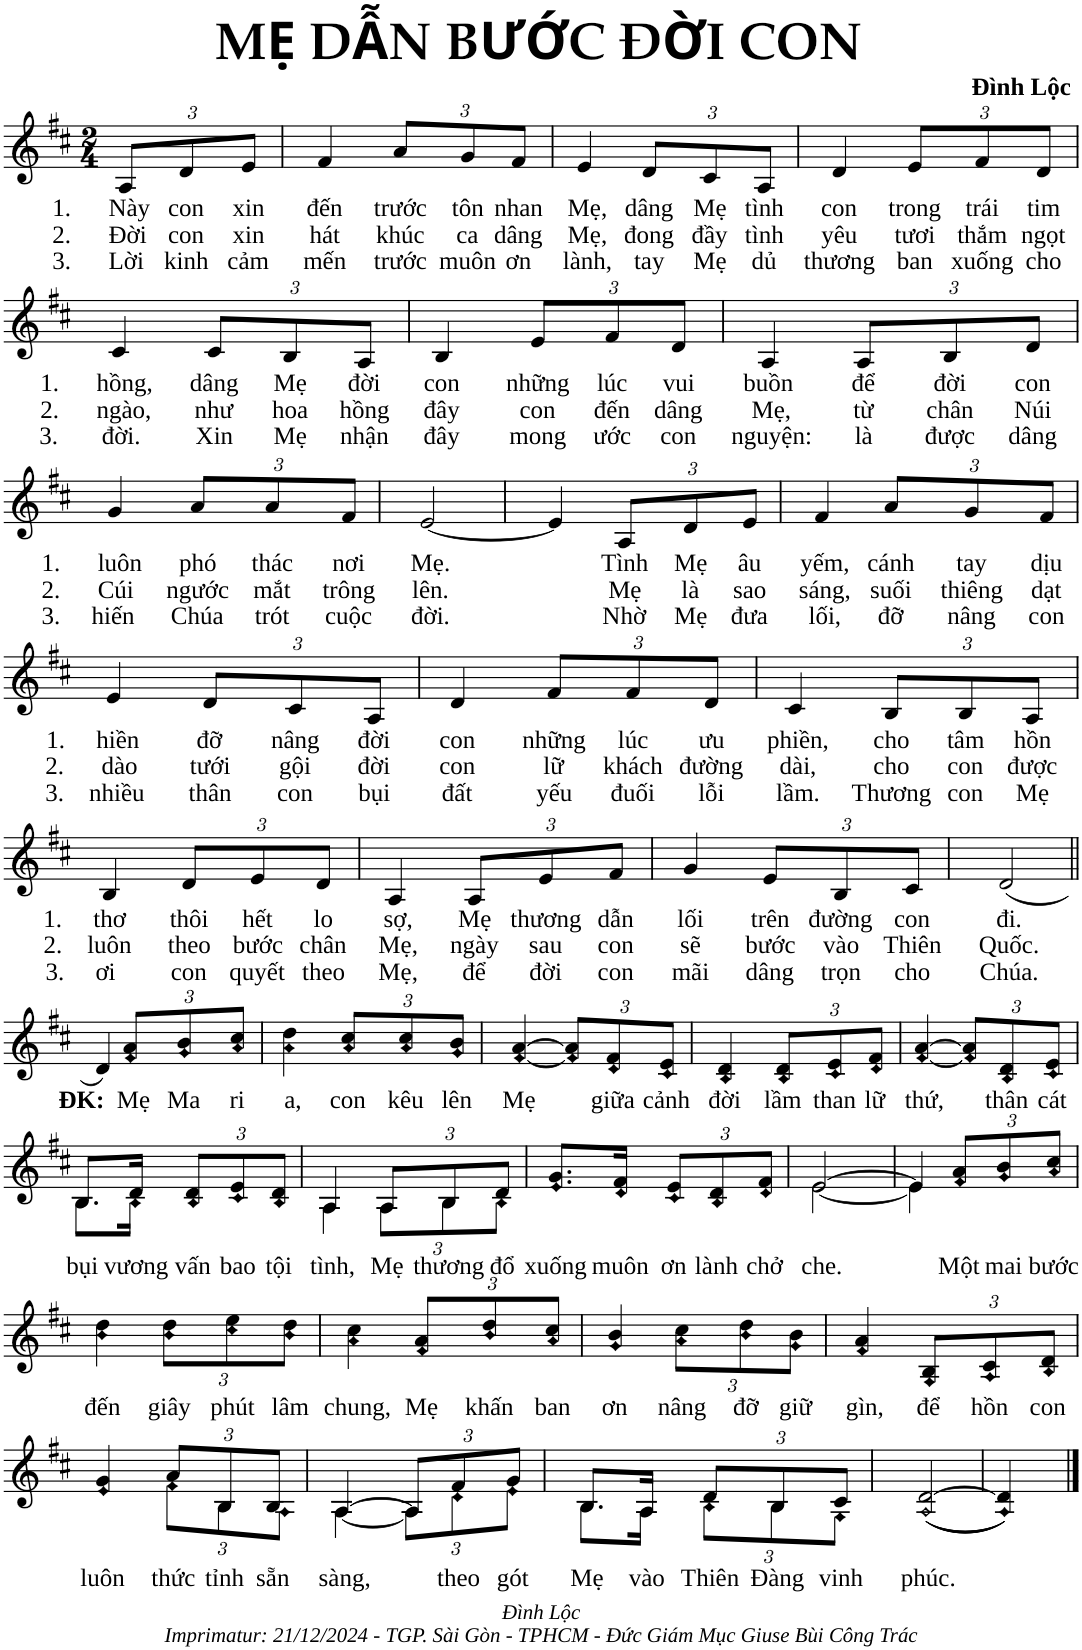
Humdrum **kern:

**kern	**text	**text	**text
*part1	*part1	*part1	*part1
*staff1	*staff1	*staff1	*staff1
*I"Piano	*	*	*
*I'Pno.	*	*	*
*clefG2	*	*	*
*k[f#c#]	*	*	*
*M2/4	*	*	*
*Xbrackettup	*	*	*
=1	=1	=1	=1
!	!LO:LY:b	!LO:LY:b	!LO:LY:b
12A/L	1. Này	2. Đời	3. Lời
!	!LO:LY:b	!LO:LY:b	!LO:LY:b
12d/	con	con	kinh
!	!LO:LY:b	!LO:LY:b	!LO:LY:b
12e/J	xin	xin	cảm
=2	=2	=2	=2
!	!LO:LY:b	!LO:LY:b	!LO:LY:b
4f#/	đến	hát	mến
!	!LO:LY:b	!LO:LY:b	!LO:LY:b
12a/L	trước	khúc	trước
!	!LO:LY:b	!LO:LY:b	!LO:LY:b
12g/	tôn	ca	muôn
!	!LO:LY:b	!LO:LY:b	!LO:LY:b
12f#/J	nhan	dâng	ơn
=3	=3	=3	=3
!	!LO:LY:b	!LO:LY:b	!LO:LY:b
4e/	Mẹ,	Mẹ,	lành,
!	!LO:LY:b	!LO:LY:b	!LO:LY:b
12d/L	dâng	đong	tay
!	!LO:LY:b	!LO:LY:b	!LO:LY:b
12c#/	Mẹ	đầy	Mẹ
!	!LO:LY:b	!LO:LY:b	!LO:LY:b
12A/J	tình	tình	dủ
=4	=4	=4	=4
!	!LO:LY:b	!LO:LY:b	!LO:LY:b
4d/	con	yêu	thương
!	!LO:LY:b	!LO:LY:b	!LO:LY:b
12e/L	trong	tươi	ban
!	!LO:LY:b	!LO:LY:b	!LO:LY:b
12f#/	trái	thắm	xuống
!	!LO:LY:b	!LO:LY:b	!LO:LY:b
12d/J	tim	ngọt	cho
!!LO:LB:g=z
=5	=5	=5	=5
!	!LO:LY:b	!LO:LY:b	!LO:LY:b
4c#/	1. hồng,	2. ngào,	3. đời.
!	!LO:LY:b	!LO:LY:b	!LO:LY:b
12c#/L	dâng	như	Xin
!	!LO:LY:b	!LO:LY:b	!LO:LY:b
12B/	Mẹ	hoa	Mẹ
!	!LO:LY:b	!LO:LY:b	!LO:LY:b
12A/J	đời	hồng	nhận
=6	=6	=6	=6
!	!LO:LY:b	!LO:LY:b	!LO:LY:b
4B/	con	đây	đây
!	!LO:LY:b	!LO:LY:b	!LO:LY:b
12e/L	những	con	mong
!	!LO:LY:b	!LO:LY:b	!LO:LY:b
12f#/	lúc	đến	ước
!	!LO:LY:b	!LO:LY:b	!LO:LY:b
12d/J	vui	dâng	con
=7	=7	=7	=7
!	!LO:LY:b	!LO:LY:b	!LO:LY:b
4A/	buồn	Mẹ,	nguyện:
!	!LO:LY:b	!LO:LY:b	!LO:LY:b
12A/L	để	từ	là
!	!LO:LY:b	!LO:LY:b	!LO:LY:b
12B/	đời	chân	được
!	!LO:LY:b	!LO:LY:b	!LO:LY:b
12d/J	con	Núi	dâng
!!LO:LB:g=z
=8	=8	=8	=8
!	!LO:LY:b	!LO:LY:b	!LO:LY:b
4g/	1. luôn	2. Cúi	3. hiến
!	!LO:LY:b	!LO:LY:b	!LO:LY:b
12a/L	phó	ngước	Chúa
!	!LO:LY:b	!LO:LY:b	!LO:LY:b
12a/	thác	mắt	trót
!	!LO:LY:b	!LO:LY:b	!LO:LY:b
12f#/J	nơi	trông	cuộc
=9	=9	=9	=9
!	!LO:LY:b	!LO:LY:b	!LO:LY:b
[2e/	Mẹ.	lên.	đời.
=10	=10	=10	=10
4e/]	.	.	.
!	!LO:LY:b	!LO:LY:b	!LO:LY:b
12A/L	Tình	Mẹ	Nhờ
!	!LO:LY:b	!LO:LY:b	!LO:LY:b
12d/	Mẹ	là	Mẹ
!	!LO:LY:b	!LO:LY:b	!LO:LY:b
12e/J	âu	sao	đưa
=11	=11	=11	=11
!	!LO:LY:b	!LO:LY:b	!LO:LY:b
4f#/	yếm,	sáng,	lối,
!	!LO:LY:b	!LO:LY:b	!LO:LY:b
12a/L	cánh	suối	đỡ
!	!LO:LY:b	!LO:LY:b	!LO:LY:b
12g/	tay	thiêng	nâng
!	!LO:LY:b	!LO:LY:b	!LO:LY:b
12f#/J	dịu	dạt	con
!!LO:LB:g=z
=12	=12	=12	=12
!	!LO:LY:b	!LO:LY:b	!LO:LY:b
4e/	1. hiền	2. dào	3. nhiều
!	!LO:LY:b	!LO:LY:b	!LO:LY:b
12d/L	đỡ	tưới	thân
!	!LO:LY:b	!LO:LY:b	!LO:LY:b
12c#/	nâng	gội	con
!	!LO:LY:b	!LO:LY:b	!LO:LY:b
12A/J	đời	đời	bụi
=13	=13	=13	=13
!	!LO:LY:b	!LO:LY:b	!LO:LY:b
4d/	con	con	đất
!	!LO:LY:b	!LO:LY:b	!LO:LY:b
12f#/L	những	lữ	yếu
!	!LO:LY:b	!LO:LY:b	!LO:LY:b
12f#/	lúc	khách	đuối
!	!LO:LY:b	!LO:LY:b	!LO:LY:b
12d/J	ưu	đường	lỗi
=14	=14	=14	=14
!	!LO:LY:b	!LO:LY:b	!LO:LY:b
4c#/	phiền,	dài,	lầm.
!	!LO:LY:b	!LO:LY:b	!LO:LY:b
12B/L	cho	cho	Thương
!	!LO:LY:b	!LO:LY:b	!LO:LY:b
12B/	tâm	con	con
!	!LO:LY:b	!LO:LY:b	!LO:LY:b
12A/J	hồn	được	Mẹ
!!LO:LB:g=z
=15	=15	=15	=15
!	!LO:LY:b	!LO:LY:b	!LO:LY:b
4B/	1. thơ	2. luôn	3. ơi
!	!LO:LY:b	!LO:LY:b	!LO:LY:b
12d/L	thôi	theo	con
!	!LO:LY:b	!LO:LY:b	!LO:LY:b
12e/	hết	bước	quyết
!	!LO:LY:b	!LO:LY:b	!LO:LY:b
12d/J	lo	chân	theo
=16	=16	=16	=16
!	!LO:LY:b	!LO:LY:b	!LO:LY:b
4A/	sợ,	Mẹ,	Mẹ,
!	!LO:LY:b	!LO:LY:b	!LO:LY:b
12A/L	Mẹ	ngày	để
!	!LO:LY:b	!LO:LY:b	!LO:LY:b
12e/	thương	sau	đời
!	!LO:LY:b	!LO:LY:b	!LO:LY:b
12f#/J	dẫn	con	con
=17	=17	=17	=17
!	!LO:LY:b	!LO:LY:b	!LO:LY:b
4g/	lối	sẽ	mãi
!	!LO:LY:b	!LO:LY:b	!LO:LY:b
12e/L	trên	bước	dâng
!	!LO:LY:b	!LO:LY:b	!LO:LY:b
12B/	đường	vào	trọn
!	!LO:LY:b	!LO:LY:b	!LO:LY:b
12c#/J	con	Thiên	cho
=18	=18	=18	=18
!	!LO:LY:b	!LO:LY:b	!LO:LY:b
(2d/	đi.	Quốc.	Chúa.
!!LO:LB:g=z
=19||	=19||	=19||	=19||
4d/)	.	.	.
!	!LO:LY:b	!	!
12f#/ 12a/L	ĐK: Mẹ	.	.
!	!LO:LY:b	!	!
12g/ 12b/	Ma	.	.
!	!LO:LY:b	!	!
12a/ 12cc#/J	ri	.	.
=20	=20	=20	=20
!	!LO:LY:b	!	!
4a\ 4dd\	a,	.	.
!	!LO:LY:b	!	!
12a/ 12cc#/L	con	.	.
!	!LO:LY:b	!	!
12a/ 12cc#/	kêu	.	.
!	!LO:LY:b	!	!
12g/ 12b/J	lên	.	.
=21	=21	=21	=21
!	!LO:LY:b	!	!
[4f#/ [4a/	Mẹ	.	.
12f#/] 12a/]L	.	.	.
!	!LO:LY:b	!	!
12d/ 12f#/	giữa	.	.
!	!LO:LY:b	!	!
12c#/ 12e/J	cảnh	.	.
=22	=22	=22	=22
!	!LO:LY:b	!	!
4B/ 4d/	đời	.	.
!	!LO:LY:b	!	!
12B/ 12d/L	lầm	.	.
!	!LO:LY:b	!	!
12c#/ 12e/	than	.	.
!	!LO:LY:b	!	!
12d/ 12f#/J	lữ	.	.
=23	=23	=23	=23
!	!LO:LY:b	!	!
[4f#/ [4a/	thứ,	.	.
12f#/] 12a/]L	.	.	.
!	!LO:LY:b	!	!
12B/ 12d/	thân	.	.
!	!LO:LY:b	!	!
12c#/ 12e/J	cát	.	.
!!LO:LB:g=z
=24	=24	=24	=24
!	!LO:LY:b	!	!
*^	*	*	*
8.B/L	8.B\L	bụi	.	.
!	!	!LO:LY:b	!	!
16d/Jk	16B\Jk	vương	.	.
!	!	!LO:LY:b	!	!
12B/ 12d/L	4ryy	vấn	.	.
!	!	!LO:LY:b	!	!
12c#/ 12e/	.	bao	.	.
!	!	!LO:LY:b	!	!
12B/ 12d/J	.	tội	.	.
=25	=25	=25	=25	=25
!	!	!LO:LY:b	!	!
4A/	4A\	tình,	.	.
!	!	!LO:LY:b	!	!
12A/L	12A\L	Mẹ	.	.
!	!	!LO:LY:b	!	!
12B/	12B\	thương	.	.
!	!	!LO:LY:b	!	!
12d/J	12B\J	đổ	.	.
=26	=26	=26	=26	=26
!	!	!LO:LY:b	!	!
*v	*v	*	*	*
8.e/ 8.g/L	xuống	.	.
!	!LO:LY:b	!	!
16d/ 16f#/Jk	muôn	.	.
!	!LO:LY:b	!	!
12c#/ 12e/L	ơn	.	.
!	!LO:LY:b	!	!
12B/ 12d/	lành	.	.
!	!LO:LY:b	!	!
12d/ 12f#/J	chở	.	.
=27	=27	=27	=27
!	!LO:LY:b	!	!
*^	*	*	*
[2e/	[2e\	che.	.	.
=28	=28	=28	=28	=28
4e/]	4e\]	.	.	.
!	!	!LO:LY:b	!	!
12f#/ 12a/L	4ryy	Một	.	.
!	!	!LO:LY:b	!	!
12g/ 12b/	.	mai	.	.
!	!	!LO:LY:b	!	!
12a/ 12cc#/J	.	bước	.	.
*v	*v	*	*	*
!!LO:LB:g=z
=29	=29	=29	=29
!	!LO:LY:b	!	!
4b\ 4dd\	đến	.	.
!	!LO:LY:b	!	!
12b\ 12dd\L	giây	.	.
!	!LO:LY:b	!	!
12cc#\ 12ee\	phút	.	.
!	!LO:LY:b	!	!
12b\ 12dd\J	lâm	.	.
=30	=30	=30	=30
!	!LO:LY:b	!	!
4a\ 4cc#\	chung,	.	.
!	!LO:LY:b	!	!
12f#/ 12a/L	Mẹ	.	.
!	!LO:LY:b	!	!
12b/ 12dd/	khấn	.	.
!	!LO:LY:b	!	!
12a/ 12cc#/J	ban	.	.
=31	=31	=31	=31
!	!LO:LY:b	!	!
4g/ 4b/	ơn	.	.
!	!LO:LY:b	!	!
12a\ 12cc#\L	nâng	.	.
!	!LO:LY:b	!	!
12b\ 12dd\	đỡ	.	.
!	!LO:LY:b	!	!
12g\ 12b\J	giữ	.	.
=32	=32	=32	=32
!	!LO:LY:b	!	!
4f#/ 4a/	gìn,	.	.
!	!LO:LY:b	!	!
12G/ 12B/L	để	.	.
!	!LO:LY:b	!	!
12A/ 12c#/	hồn	.	.
!	!LO:LY:b	!	!
12B/ 12d/J	con	.	.
!!LO:LB:g=z
=33	=33	=33	=33
!	!LO:LY:b	!	!
*^	*	*	*
4e/ 4g/	4rByy	luôn	.	.
!	!	!LO:LY:b	!	!
12a/L	12f#\L	thức	.	.
!	!	!LO:LY:b	!	!
12B/	12B\	tỉnh	.	.
!	!	!LO:LY:b	!	!
12B/J	12A\J	sẵn	.	.
=34	=34	=34	=34	=34
!	!	!LO:LY:b	!	!
[4A/	[4A\	sàng,	.	.
12A/L]	12A\L]	.	.	.
!	!	!LO:LY:b	!	!
12f#/	12d\	theo	.	.
!	!	!LO:LY:b	!	!
12g/J	12e\J	gót	.	.
=35	=35	=35	=35	=35
!	!	!LO:LY:b	!	!
8.B/L	8.B\L	Mẹ	.	.
!	!	!LO:LY:b	!	!
16A/Jk	16A\Jk	vào	.	.
!	!	!LO:LY:b	!	!
12d/L	12B\L	Thiên	.	.
!	!	!LO:LY:b	!	!
12B/	12B\	Đàng	.	.
!	!	!LO:LY:b	!	!
12c#/J	12G\J	vinh	.	.
=36	=36	=36	=36	=36
!	!	!LO:LY:b	!	!
*v	*v	*	*	*
((2A/ [2d/	phúc.	.	.
=37	=37	=37	=37
4A/ 4d/]))	.	.	.
==	==	==	==
*-	*-	*-	*-
